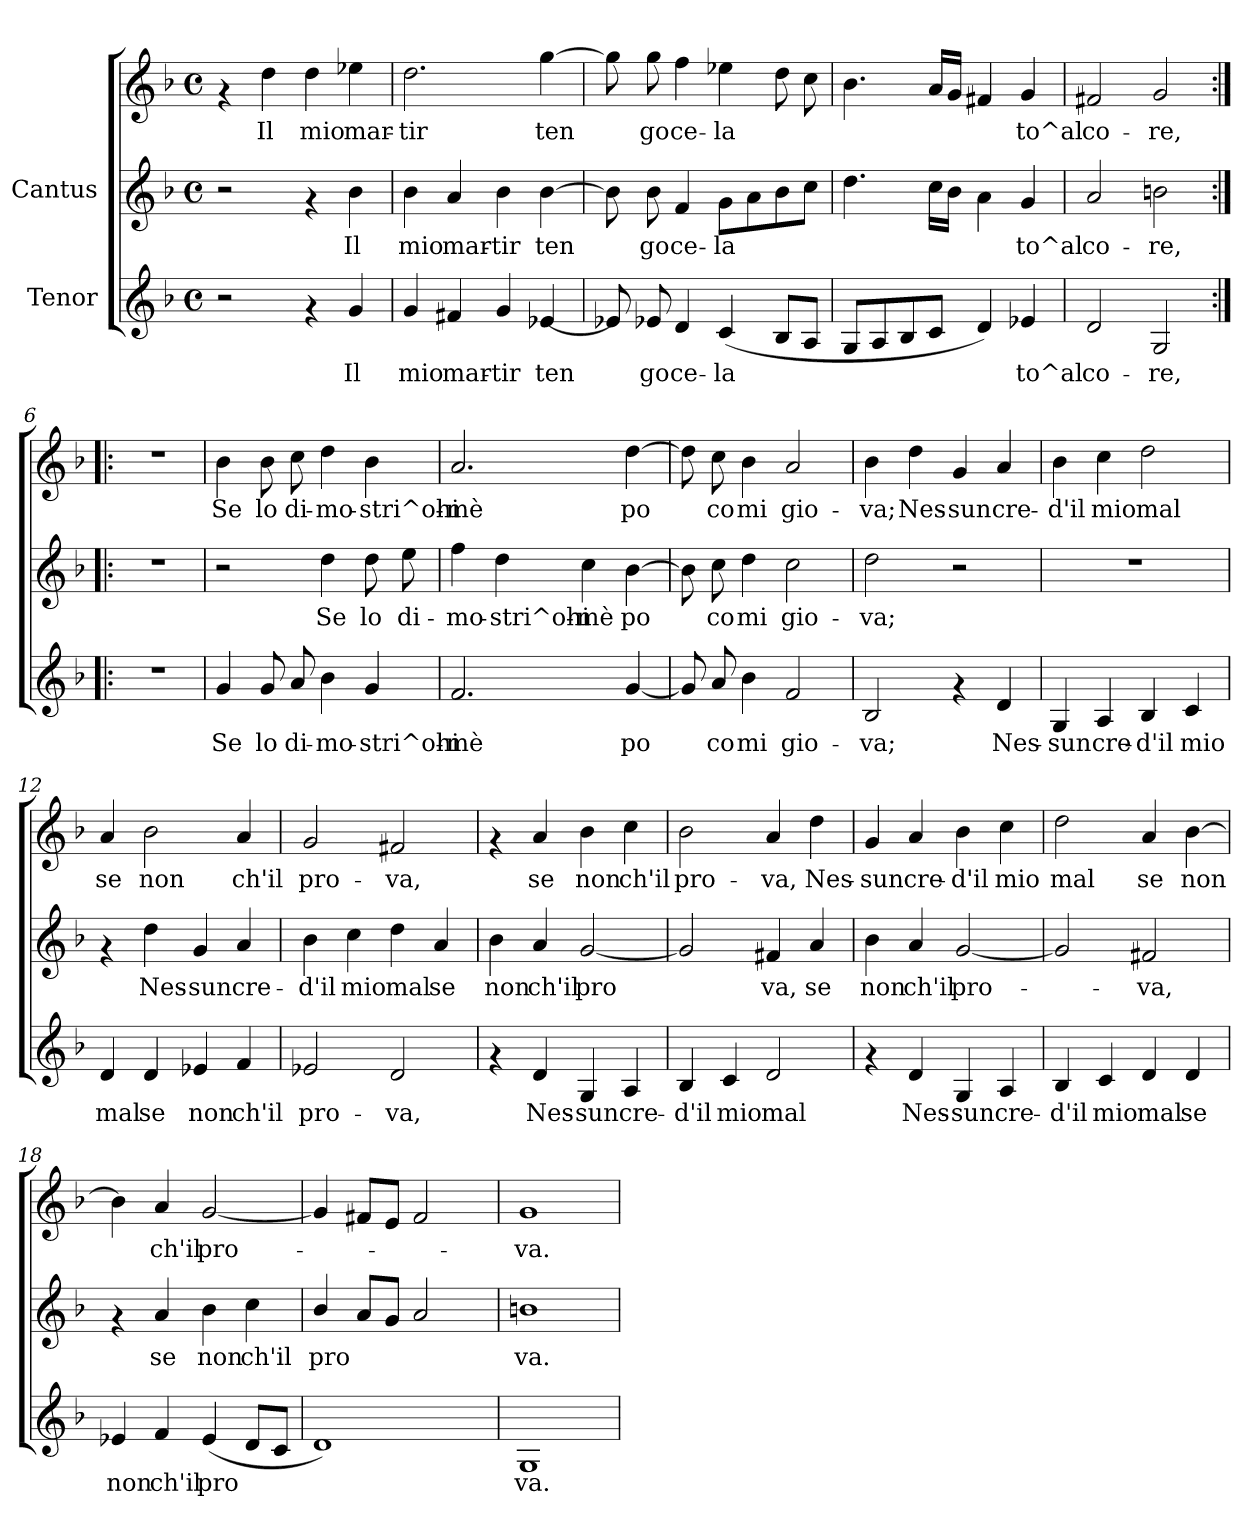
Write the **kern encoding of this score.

**kern	**text	**kern	**text	**kern	**text
*part2	*part2	*part1	*part1	*part1	*part1
*staff3	*staff3	*staff2	*staff2	*staff1	*staff1
*I"Tenor	*	*I"Cantus	*	*	*
!!LO:PB:g=z
*stria5	*	*stria5	*	*stria5	*
*clefG2	*	*clefG2	*	*clefG2	*
*k[b-]	*	*k[b-]	*	*k[b-]	*
*F:	*	*F:	*	*F:	*
*M4/4	*	*M4/4	*	*M4/4	*
*met(c)	*	*met(c)	*	*met(c)	*
*MM132	*	*MM132	*	*MM132	*
=1	=1	=1	=1	=1	=1
2r	.	2r	.	4rf	.
!	!	!	!	!	!LO:LY:b
.	.	.	.	4dd\	Il
!	!	!	!	!	!LO:LY:b
4rf	.	4rf	.	4dd\	mio
!	!LO:LY:b	!	!LO:LY:b	!	!LO:LY:b
4g/	Il	4b-\	-Il	4ee-X\	mar-
=2	=2	=2	=2	=2	=2
!	!LO:LY:b	!	!LO:LY:b	!	!LO:LY:b
4g/	mio	4b-\	-mio	2.dd\	tir
!	!LO:LY:b	!	!LO:LY:b	!	!
4f#X/	mar-	4a/	mar-	.	.
!	!LO:LY:b	!	!LO:LY:b	!	!
4g/	-tir	4b-\	-tir	.	.
!	!LO:LY:b	!	!LO:LY:b	!	!LO:LY:b
[<4e-X/	ten-	[>4b-\	ten-	[>4gg\	ten-
=3	=3	=3	=3	=3	=3
!	!LO:LY:b	!	!LO:LY:b	!	!LO:LY:b
8e-X/]	-	8b-\]	-	8gg\]	-
!	!LO:LY:b	!	!LO:LY:b	!	!LO:LY:b
8e-X/	go	8b-\	go	8gg\	go
!	!LO:LY:b	!	!LO:LY:b	!	!LO:LY:b
4d/	ce-	4f/	ce-	4ff\	ce-
!	!LO:LY:b	!	!LO:LY:b	!	!LO:LY:b
(>4c/	-la-	8g\L	-la-	4ee-X\	-la-
!	!	!	!LO:LY:b	!	!
.	.	8a\	--	.	.
!	!LO:LY:b	!	!LO:LY:b	!	!LO:LY:b
8B-/L	--	8b-\	--	8dd\	--
!	!LO:LY:b	!	!LO:LY:b	!	!LO:LY:b
8A/J	--	8cc\J	--	8cc\	--
=4	=4	=4	=4	=4	=4
!	!LO:LY:b	!	!LO:LY:b	!	!LO:LY:b
8G/L	-	4.dd\	.	4.b-\	-
!	!LO:LY:b	!	!	!	!
8A/	.	.	.	.	.
!	!LO:LY:b	!	!	!	!
8B-/	.	.	.	.	.
!	!LO:LY:b	!	!LO:LY:b	!	!LO:LY:b
8c/J	.	16cc\L	.	16a/L	.
!	!	!	!LO:LY:b	!	!LO:LY:b
.	.	16b-\J	.	16g/J	.
!	!LO:LY:b	!	!LO:LY:b	!	!LO:LY:b
4d/)	.	4a\	.	4f#X/	.
!	!LO:LY:b	!	!LO:LY:b	!	!LO:LY:b
4e-X/	to^al	4g/	to^al	4g/	to^al
!!LO:LB:g=z
=5	=5	=5	=5	=5	=5
!	!LO:LY:b	!	!LO:LY:b	!	!LO:LY:b
2d/	co-	2a/	co-	2f#X/	co-
!	!LO:LY:b	!	!LO:LY:b	!	!LO:LY:b
2G/	-re,	2bn\	-re,	2g/	-re,
=6:|!|:	=6:|!|:	=6:|!|:	=6:|!|:	=6:|!|:	=6:|!|:
1r	.	1r	.	1r	.
=7	=7	=7	=7	=7	=7
!	!LO:LY:b	!	!	!	!LO:LY:b
4g/	Se	2r	.	4b-\	Se
!	!LO:LY:b	!	!	!	!LO:LY:b
8g/	lo	.	.	8b-\	lo
!	!LO:LY:b	!	!	!	!LO:LY:b
8a/	di-	.	.	8cc\	di-
!	!LO:LY:b	!	!LO:LY:b	!	!LO:LY:b
4b-\	-mo-	4dd\	-Se	4dd\	-mo-
!	!LO:LY:b	!	!LO:LY:b	!	!LO:LY:b
4g/	-stri^ohi-	8dd\	lo	4b-\	-stri^ohi-
!	!	!	!LO:LY:b	!	!
.	.	8ee\	di-	.	.
=8	=8	=8	=8	=8	=8
!	!LO:LY:b	!	!LO:LY:b	!	!LO:LY:b
2.f/	-mè	4ff\	-mo-	2.a/	-mè
!	!	!	!LO:LY:b	!	!
.	.	4dd\	-stri^ohi-	.	.
!	!	!	!LO:LY:b	!	!
.	.	4cc\	-mè	.	.
!	!LO:LY:b	!	!LO:LY:b	!	!LO:LY:b
[<4g/	po-	[>4b-\	po-	[>4dd\	po-
=9	=9	=9	=9	=9	=9
!	!LO:LY:b	!	!LO:LY:b	!	!LO:LY:b
8g/]	-	8b-\]	-	8dd\]	-
!	!LO:LY:b	!	!LO:LY:b	!	!LO:LY:b
8a/	co	8cc\	co	8cc\	co
!	!LO:LY:b	!	!LO:LY:b	!	!LO:LY:b
4b-\	mi	4dd\	mi	4b-\	mi
!	!LO:LY:b	!	!LO:LY:b	!	!LO:LY:b
2f/	gio-	2cc\	gio-	2a/	gio-
!!LO:LB:g=z
=10	=10	=10	=10	=10	=10
!	!LO:LY:b	!	!LO:LY:b	!	!LO:LY:b
2B-/	-va;	2dd\	-va;	4b-\	-va;
!	!	!	!	!	!LO:LY:b
.	.	.	.	4dd\	Nes-
!	!	!	!	!	!LO:LY:b
4rf	.	2r	.	4g/	-sun
!	!LO:LY:b	!	!	!	!LO:LY:b
4d/	Nes-	.	.	4a/	cre-
=11	=11	=11	=11	=11	=11
!	!LO:LY:b	!	!	!	!LO:LY:b
4G/	-sun	1r	.	4b-\	d'il
!	!LO:LY:b	!	!	!	!LO:LY:b
4A/	cre-	.	.	4cc\	mio
!	!LO:LY:b	!	!	!	!LO:LY:b
4B-/	-d'il	.	.	2dd\	mal
!	!LO:LY:b	!	!	!	!
4c/	mio	.	.	.	.
=12	=12	=12	=12	=12	=12
!	!LO:LY:b	!	!	!	!LO:LY:b
4d/	mal	4rf	.	4a/	se
!	!LO:LY:b	!	!LO:LY:b	!	!LO:LY:b
4d/	se	4dd\	Nes-	2b-\	non
!	!LO:LY:b	!	!LO:LY:b	!	!
4e-X/	non	4g/	-sun	.	.
!	!LO:LY:b	!	!LO:LY:b	!	!LO:LY:b
4f/	ch'il	4a/	cre-	4a/	ch'il
!!LO:LB:g=z
=13	=13	=13	=13	=13	=13
!	!LO:LY:b	!	!LO:LY:b	!	!LO:LY:b
2e-X/	pro-	4b-\	d'il	2g/	-pro-
!	!	!	!LO:LY:b	!	!
.	.	4cc\	mio	.	.
!	!LO:LY:b	!	!LO:LY:b	!	!LO:LY:b
2d/	-va,	4dd\	mal	2f#X/	-va,
!	!	!	!LO:LY:b	!	!
.	.	4a/	se	.	.
=14	=14	=14	=14	=14	=14
!	!	!	!LO:LY:b	!	!
4rf	.	4b-\	non	4rf	.
!	!LO:LY:b	!	!LO:LY:b	!	!LO:LY:b
4d/	Nes-	4a/	ch'il	4a/	se
!	!LO:LY:b	!	!LO:LY:b	!	!LO:LY:b
4G/	-sun	[<2g/	pro-	4b-\	non
!	!LO:LY:b	!	!	!	!LO:LY:b
4A/	cre-	.	.	4cc\	ch'il
=15	=15	=15	=15	=15	=15
!	!LO:LY:b	!	!LO:LY:b	!	!LO:LY:b
4B-/	-d'il	2g/]	-	2b-\	-pro-
!	!LO:LY:b	!	!	!	!
4c/	mio	.	.	.	.
!	!LO:LY:b	!	!LO:LY:b	!	!LO:LY:b
2d/	mal	4f#X/	va,	4a/	-va,
!	!	!	!LO:LY:b	!	!LO:LY:b
.	.	4a/	se	4dd\	Nes-
=16	=16	=16	=16	=16	=16
!	!	!	!LO:LY:b	!	!LO:LY:b
4rf	.	4b-\	non	4g/	sun
!	!LO:LY:b	!	!LO:LY:b	!	!LO:LY:b
4d/	Nes-	4a/	ch'il	4a/	cre-
!	!LO:LY:b	!	!LO:LY:b	!	!LO:LY:b
4G/	-sun	[<2g/	pro-	4b-\	-d'il
!	!LO:LY:b	!	!	!	!LO:LY:b
4A/	cre-	.	.	4cc\	mio
=17	=17	=17	=17	=17	=17
!	!LO:LY:b	!	!LO:LY:b	!	!LO:LY:b
4B-/	-d'il	2g/]	.	2dd\	-mal
!	!LO:LY:b	!	!	!	!
4c/	mio	.	.	.	.
!	!LO:LY:b	!	!LO:LY:b	!	!LO:LY:b
4d/	mal	2f#X/	va,	4a/	se
!	!LO:LY:b	!	!	!	!LO:LY:b
4d/	se	.	.	[>4b-\	non
!!LO:PB:g=z
=18	=18	=18	=18	=18	=18
!	!LO:LY:b	!	!	!	!LO:LY:b
4e-X/	non	4rf	.	4b-\]	.
!	!LO:LY:b	!	!LO:LY:b	!	!LO:LY:b
4f/	ch'il	4a/	-se	4a/	ch'il
!	!LO:LY:b	!	!LO:LY:b	!	!LO:LY:b
(<4e-/	pro-	4b-\	non	[<2g/	pro-
!	!LO:LY:b	!	!LO:LY:b	!	!
8d/L	--	4cc\	ch'il	.	.
!	!LO:LY:b	!	!	!	!
8c/J	--	.	.	.	.
=19	=19	=19	=19	=19	=19
!	!	!	!LO:LY:b	!	!
1d)	.	4b-/	pro-	4g/]	.
!	!	!	!LO:LY:b	!	!
.	.	8a/L	--	8f#X/L	.
!	!	!	!LO:LY:b	!	!
.	.	8g/J	--	8e/J	.
!	!	!	!LO:LY:b	!	!
.	.	2a/	--	2f#/	.
=20	=20	=20	=20	=20	=20
!	!LO:LY:b	!	!LO:LY:b	!	!LO:LY:b
1G	-va.	1bn	va.	1g	-va.
=	=	=	=	=	=
*-	*-	*-	*-	*-	*-
